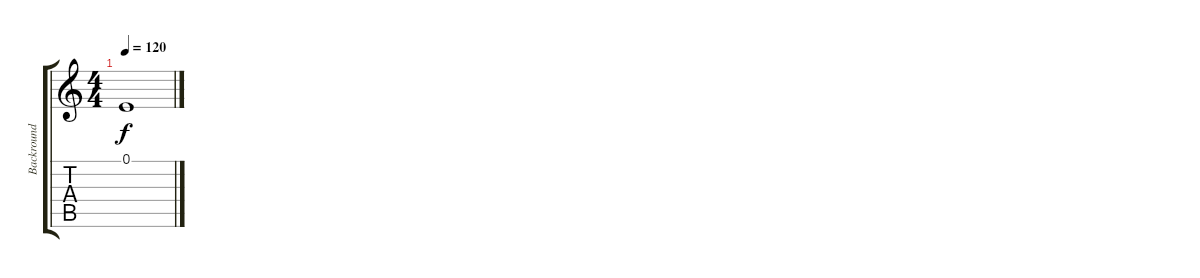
\track ("Backround Keys" "Backround ") {instrument choiraahs}
\staff {score tabs}
\tuning (E4 B3 G3 D3 A2 E2) {hide}
\ts (4 4)
\tempo 120
\clef g2
\ks c
0.1.1{dy f}
